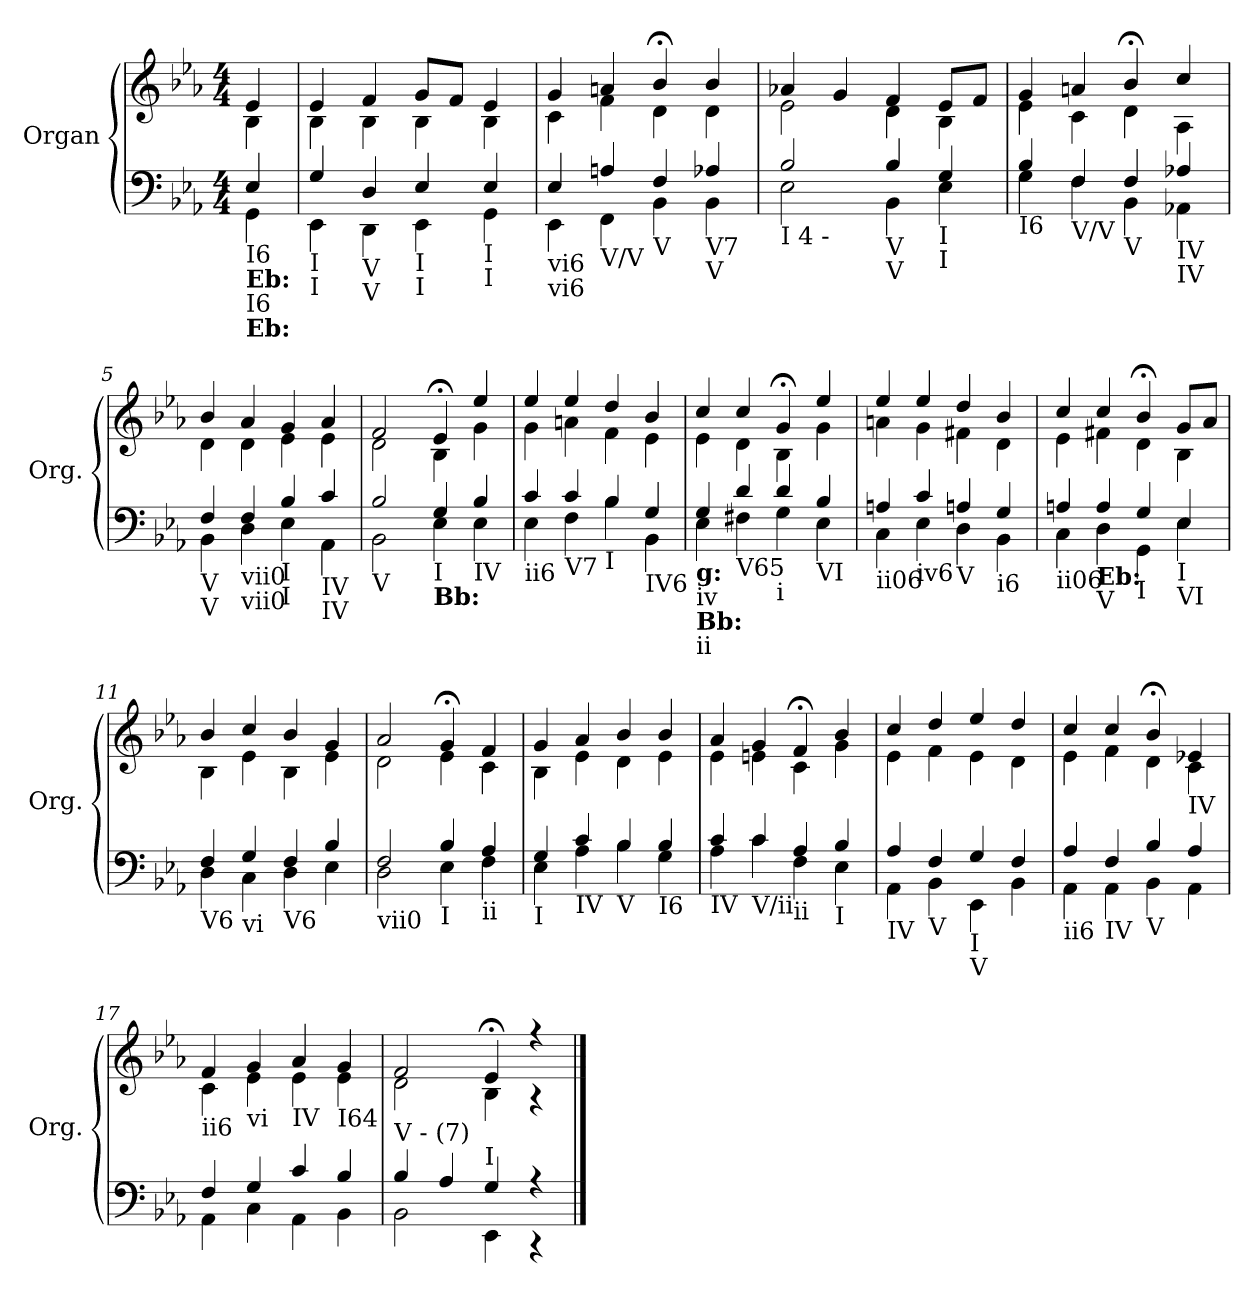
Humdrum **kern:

**kern	**kern
*part1	*part1
*staff2	*staff1
*I"Organ	*
*I'Org.	*
*clefF4	*clefG2
*k[b-e-a-]	*k[b-e-a-]
*M4/4	*M4/4
*MM65	*MM65
=	=
*^	*^
!LO:TX:b:t=I6	!	!	!
!LO:TX:b:B:t=Eb&colon;	!	!	!
!LO:TX:b:t=I6	!	!	!
!LO:TX:b:B:t=Eb&colon;	!	!	!
4E-/	4GG\	4e-/	4B-\
=1	=1	=1	=1
!LO:TX:b:t=I	!	!	!
!LO:TX:b:t=I	!	!	!
4G/	4EE-\	4e-/	4B-\
!LO:TX:b:t=V	!	!	!
!LO:TX:b:t=V	!	!	!
4D/	4DD\	4f/	4B-\
!LO:TX:b:t=I	!	!	!
!LO:TX:b:t=I	!	!	!
4E-/	4EE-\	8g/L	4B-\
.	.	8f/J	.
!LO:TX:b:t=I	!	!	!
!LO:TX:b:t=I	!	!	!
4E-/	4GG\	4e-/	4B-\
=2	=2	=2	=2
!LO:TX:b:t=vi6	!	!	!
!LO:TX:b:t=vi6	!	!	!
4E-/	4EE-\	4g/	4c\
!LO:TX:b:t=V/V	!	!	!
4An/	4FF\	4an/	4f\
!LO:TX:b:t=V	!	!	!
4F/	4BB-\	4b-;</	4d\
!LO:TX:b:t=V7	!	!	!
!LO:TX:b:t=V	!	!	!
4A-X/	4BB-\	4b-/	4d\
=3	=3	=3	=3
!LO:TX:b:t=I 4 -	!	!	!
2B-/	2E-\	4a-X/	2e-\
.	.	4g/	.
!LO:TX:b:t=V	!	!	!
!LO:TX:b:t=V	!	!	!
4B-/	4BB-\	4f/	4d\
!LO:TX:b:t=I	!	!	!
!LO:TX:b:t=I	!	!	!
4G/	4E-\	8e-/L	4B-\
.	.	8f/J	.
=4	=4	=4	=4
!LO:TX:b:t=I6	!	!	!
4B-/	4G\	4g/	4e-\
!LO:TX:b:t=V/V	!	!	!
4F/	4F\	4an/	4c\
!LO:TX:b:t=V	!	!	!
4F/	4BB-\	4b-;</	4d\
!LO:TX:b:t=IV	!	!	!
!LO:TX:b:t=IV	!	!	!
4A-X/	4AA-X\	4cc/	4A-\
=5	=5	=5	=5
!LO:TX:b:t=V	!	!	!
!LO:TX:b:t=V	!	!	!
4F/	4BB-\	4b-/	4d\
!LO:TX:b:t=vii0	!	!	!
!LO:TX:b:t=vii0	!	!	!
4F/	4D\	4a-/	4d\
!LO:TX:b:t=I	!	!	!
!LO:TX:b:t=I	!	!	!
4B-/	4E-\	4g/	4e-\
!LO:TX:b:t=IV	!	!	!
!LO:TX:b:t=IV	!	!	!
4c/	4AA-\	4a-/	4e-\
=6	=6	=6	=6
!LO:TX:b:t=V	!	!	!
2B-/	2BB-\	2f/	2d\
!LO:TX:b:t=I	!	!	!
!LO:TX:b:B:t=Bb&colon;	!	!	!
4G/	4E-\	4e-;</	4B-\
!LO:TX:b:t=IV	!	!	!
4B-/	4E-\	4ee-/	4g\
=7	=7	=7	=7
!LO:TX:b:t=ii6	!	!	!
4c/	4E-\	4ee-/	4g\
!LO:TX:b:t=V7	!	!	!
4c/	4F\	4ee-/	4an\
!LO:TX:b:t=I	!	!	!
4B-/	4B-\	4dd/	4f\
!LO:TX:b:t=IV6	!	!	!
4G/	4BB-\	4b-/	4e-\
!!LO:LB:g=z	!!
=8	=8	=8	=8
!LO:TX:b:B:t=g&colon;	!	!	!
!LO:TX:b:t=iv	!	!	!
!LO:TX:b:B:t=Bb&colon;	!	!	!
!LO:TX:b:t=ii	!	!	!
4G/	4E-\	4cc/	4e-\
!LO:TX:b:t=V65	!	!	!
4d/	4F#X\	4cc/	4d\
!LO:TX:b:t=i	!	!	!
4d/	4G\	4g;</	4B-\
!LO:TX:b:t=VI	!	!	!
4B-/	4E-\	4ee-/	4g\
=9	=9	=9	=9
!LO:TX:b:t=ii06	!	!	!
4An/	4C\	4ee-/	4an\
!LO:TX:b:t=iv6	!	!	!
4c/	4E-\	4ee-/	4g\
!LO:TX:b:t=V	!	!	!
4An/	4D\	4dd/	4f#X\
!LO:TX:b:t=i6	!	!	!
4G/	4BB-\	4b-/	4d\
=10	=10	=10	=10
!LO:TX:b:t=ii06	!	!	!
4An/	4C\	4cc/	4e-\
!LO:TX:b:B:t=Eb&colon;	!	!	!
!LO:TX:b:t=V	!	!	!
4A/	4D\	4cc/	4f#X\
!LO:TX:b:t=I	!	!	!
4G/	4GG\	4b-;</	4d\
!LO:TX:b:t=I	!	!	!
!LO:TX:b:t=VI	!	!	!
4E-/	4E-\	8g/L	4B-\
.	.	8a-/J	.
=11	=11	=11	=11
!LO:TX:b:t=V6	!	!	!
4F/	4D\	4b-/	4B-\
!LO:TX:b:t=vi	!	!	!
4G/	4C\	4cc/	4e-\
!LO:TX:b:t=V6	!	!	!
4F/	4D\	4b-/	4B-\
4B-/	4E-\	4g/	4e-\
=12	=12	=12	=12
!LO:TX:b:t=vii0	!	!	!
2F/	2D\	2a-/	2d\
!LO:TX:b:t=I	!	!	!
4B-/	4E-\	4g;</	4e-\
!LO:TX:b:t=ii	!	!	!
4A-/	4F\	4f/	4c\
=13	=13	=13	=13
!LO:TX:b:t=I	!	!	!
4G/	4E-\	4g/	4B-\
!LO:TX:b:t=IV	!	!	!
4c/	4A-\	4a-/	4e-\
!LO:TX:b:t=V	!	!	!
4B-/	4B-\	4b-/	4d\
!LO:TX:b:t=I6	!	!	!
4B-/	4G\	4b-/	4e-\
=14	=14	=14	=14
!LO:TX:b:t=IV	!	!	!
4c/	4A-\	4a-/	4e-\
!LO:TX:b:t=V/ii	!	!	!
4c/	4c\	4g/	4en\
!LO:TX:b:t=ii	!	!	!
4A-/	4F\	4f;</	4c\
!LO:TX:b:t=I	!	!	!
4B-/	4E-\	4b-/	4g\
=15	=15	=15	=15
!LO:TX:b:t=IV	!	!	!
4A-/	4AA-\	4cc/	4e-\
!LO:TX:b:t=V	!	!	!
4F/	4BB-\	4dd/	4f\
!LO:TX:b:t=I	!	!	!
!LO:TX:b:t=V	!	!	!
4G/	4EE-\	4ee-/	4e-\
4F/	4BB-\	4dd/	4d\
!!LO:LB:g=z	!!
=16	=16	=16	=16
!LO:TX:b:t=ii6	!	!	!
4A-/	4AA-\	4cc/	4e-\
!LO:TX:b:t=IV	!	!	!
4F/	4AA-\	4cc/	4f\
!LO:TX:b:t=V	!	!	!
4B-/	4BB-\	4b-;</	4d\
!	!	!LO:TX:b:t=IV	!
4A-/	4AA-\	4e-X/	4c\
=17	=17	=17	=17
!	!	!LO:TX:b:t=ii6	!
4F/	4AA-\	4f/	4c\
!	!	!LO:TX:b:t=vi	!
4G/	4C\	4g/	4e-\
!	!	!LO:TX:b:t=IV	!
4c/	4AA-\	4a-/	4e-\
!	!	!LO:TX:b:t=I64	!
4B-/	4BB-\	4g/	4e-\
=18	=18	=18	=18
!	!	!LO:TX:b:t=V     -    (7)	!
4B-/	2BB-\	2f/	2d\
4A-/	.	.	.
!	!	!LO:TX:b:t=I	!
4G/	4EE-\	4e-;</	4B-\
4r	4r	4r	4r
*v	*v	*	*
*	*v	*v
==	==
*-	*-
